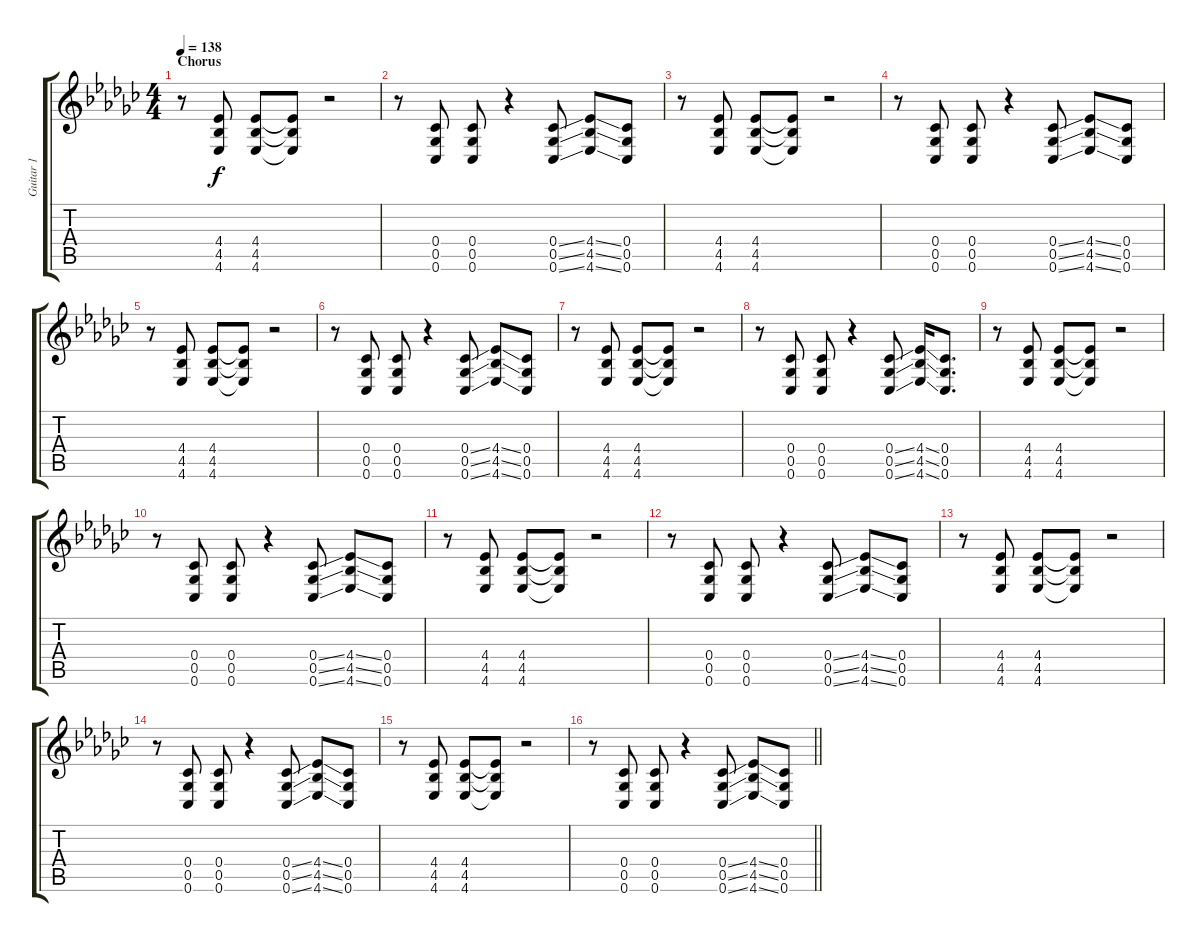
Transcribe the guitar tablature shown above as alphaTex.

\track ("Guitar 1" "Guitar 1") {instrument distortionguitar}
\staff {score tabs}
\tuning (Db4 Ab3 E3 B2 Gb2 B1) {hide}
\ts (4 4)
\section ("" "Chorus")
\tempo 138
\clef g2
\ks gb
r.8{dy f} (4.4 4.5 4.6).8 (4.4 4.5 4.6).8 (4.4{t} 4.5{t} 4.6{t}).8 r.2 |
r.8 (0.4 0.5 0.6).8 (0.4 0.5 0.6).8 r.4 (0.4{ss} 0.5{ss} 0.6{ss}).8 (4.4{ss} 4.5{ss} 4.6{ss}).8 (0.4 0.5 0.6).8 |
r.8 (4.4 4.5 4.6).8 (4.4 4.5 4.6).8 (4.4{t} 4.5{t} 4.6{t}).8 r.2 |
r.8 (0.4 0.5 0.6).8 (0.4 0.5 0.6).8 r.4 (0.4{ss} 0.5{ss} 0.6{ss}).8 (4.4{ss} 4.5{ss} 4.6{ss}).8 (0.4 0.5 0.6).8 |
r.8 (4.4 4.5 4.6).8 (4.4 4.5 4.6).8 (4.4{t} 4.5{t} 4.6{t}).8 r.2 |
r.8 (0.4 0.5 0.6).8 (0.4 0.5 0.6).8 r.4 (0.4{ss} 0.5{ss} 0.6{ss}).8 (4.4{ss} 4.5{ss} 4.6{ss}).8 (0.4 0.5 0.6).8 |
r.8 (4.4 4.5 4.6).8 (4.4 4.5 4.6).8 (4.4{t} 4.5{t} 4.6{t}).8 r.2 |
r.8 (0.4 0.5 0.6).8 (0.4 0.5 0.6).8 r.4 (0.4{ss} 0.5{ss} 0.6{ss}).8 (4.4{ss} 4.5{ss} 4.6{ss}).16 (0.4 0.5 0.6).8{d} |
r.8 (4.4 4.5 4.6).8 (4.4 4.5 4.6).8 (4.4{t} 4.5{t} 4.6{t}).8 r.2 |
r.8 (0.4 0.5 0.6).8 (0.4 0.5 0.6).8 r.4 (0.4{ss} 0.5{ss} 0.6{ss}).8 (4.4{ss} 4.5{ss} 4.6{ss}).8 (0.4 0.5 0.6).8 |
r.8 (4.4 4.5 4.6).8 (4.4 4.5 4.6).8 (4.4{t} 4.5{t} 4.6{t}).8 r.2 |
r.8 (0.4 0.5 0.6).8 (0.4 0.5 0.6).8 r.4 (0.4{ss} 0.5{ss} 0.6{ss}).8 (4.4{ss} 4.5{ss} 4.6{ss}).8 (0.4 0.5 0.6).8 |
r.8 (4.4 4.5 4.6).8 (4.4 4.5 4.6).8 (4.4{t} 4.5{t} 4.6{t}).8 r.2 |
r.8 (0.4 0.5 0.6).8 (0.4 0.5 0.6).8 r.4 (0.4{ss} 0.5{ss} 0.6{ss}).8 (4.4{ss} 4.5{ss} 4.6{ss}).8 (0.4 0.5 0.6).8 |
r.8 (4.4 4.5 4.6).8 (4.4 4.5 4.6).8 (4.4{t} 4.5{t} 4.6{t}).8 r.2 |
\barLineRight lightlight
r.8 (0.4 0.5 0.6).8 (0.4 0.5 0.6).8 r.4 (0.4{ss} 0.5{ss} 0.6{ss}).8 (4.4{ss} 4.5{ss} 4.6{ss}).8 (0.4 0.5 0.6).8
